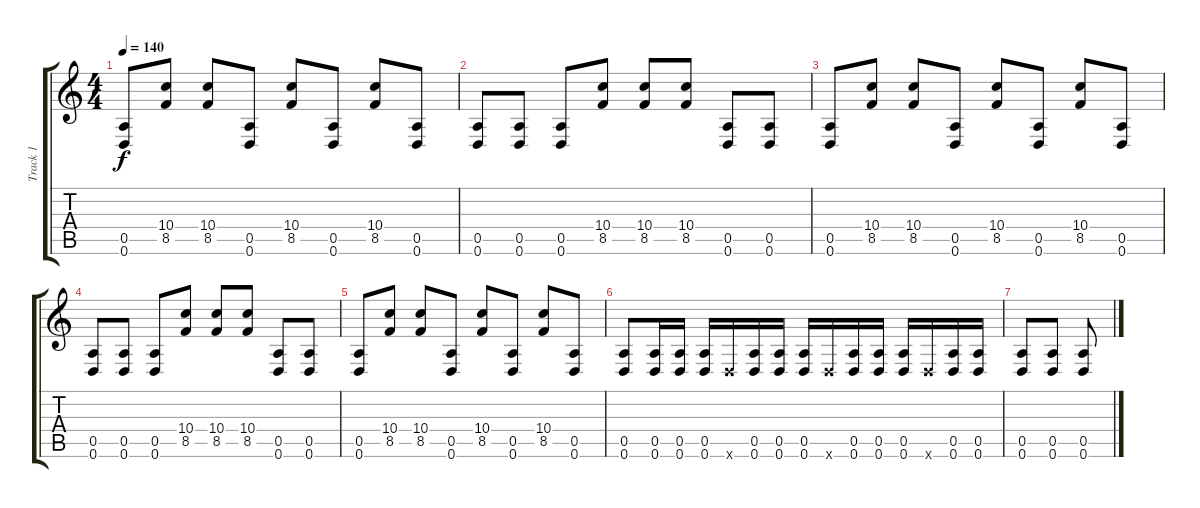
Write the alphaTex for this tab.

\track ("Track 1" "Track 1") {instrument overdrivenguitar}
\staff {score tabs}
\tuning (E4 B3 G3 D3 A2 D2) {hide}
\ts (4 4)
\tempo 140
\clef g2
\ks c
(0.5 0.6).8{dy f} (10.4 8.5).8 (10.4 8.5).8 (0.5 0.6).8 (10.4 8.5).8 (0.5 0.6).8 (10.4 8.5).8 (0.5 0.6).8 |
(0.5 0.6).8 (0.5 0.6).8 (0.5 0.6).8 (10.4 8.5).8 (10.4 8.5).8 (10.4 8.5).8 (0.5 0.6).8 (0.5 0.6).8 |
(0.5 0.6).8 (10.4 8.5).8 (10.4 8.5).8 (0.5 0.6).8 (10.4 8.5).8 (0.5 0.6).8 (10.4 8.5).8 (0.5 0.6).8 |
(0.5 0.6).8 (0.5 0.6).8 (0.5 0.6).8 (10.4 8.5).8 (10.4 8.5).8 (10.4 8.5).8 (0.5 0.6).8 (0.5 0.6).8 |
(0.5 0.6).8 (10.4 8.5).8 (10.4 8.5).8 (0.5 0.6).8 (10.4 8.5).8 (0.5 0.6).8 (10.4 8.5).8 (0.5 0.6).8 |
(0.5 0.6).8 (0.5 0.6).16 (0.5 0.6).16 (0.5 0.6).16 0.6{x}.16 (0.5 0.6).16 (0.5 0.6).16 (0.5 0.6).16 0.6{x}.16 (0.5 0.6).16 (0.5 0.6).16 (0.5 0.6).16 0.6{x}.16 (0.5 0.6).16 (0.5 0.6).16 |
(0.5 0.6).8 (0.5 0.6).8 (0.5 0.6).8
